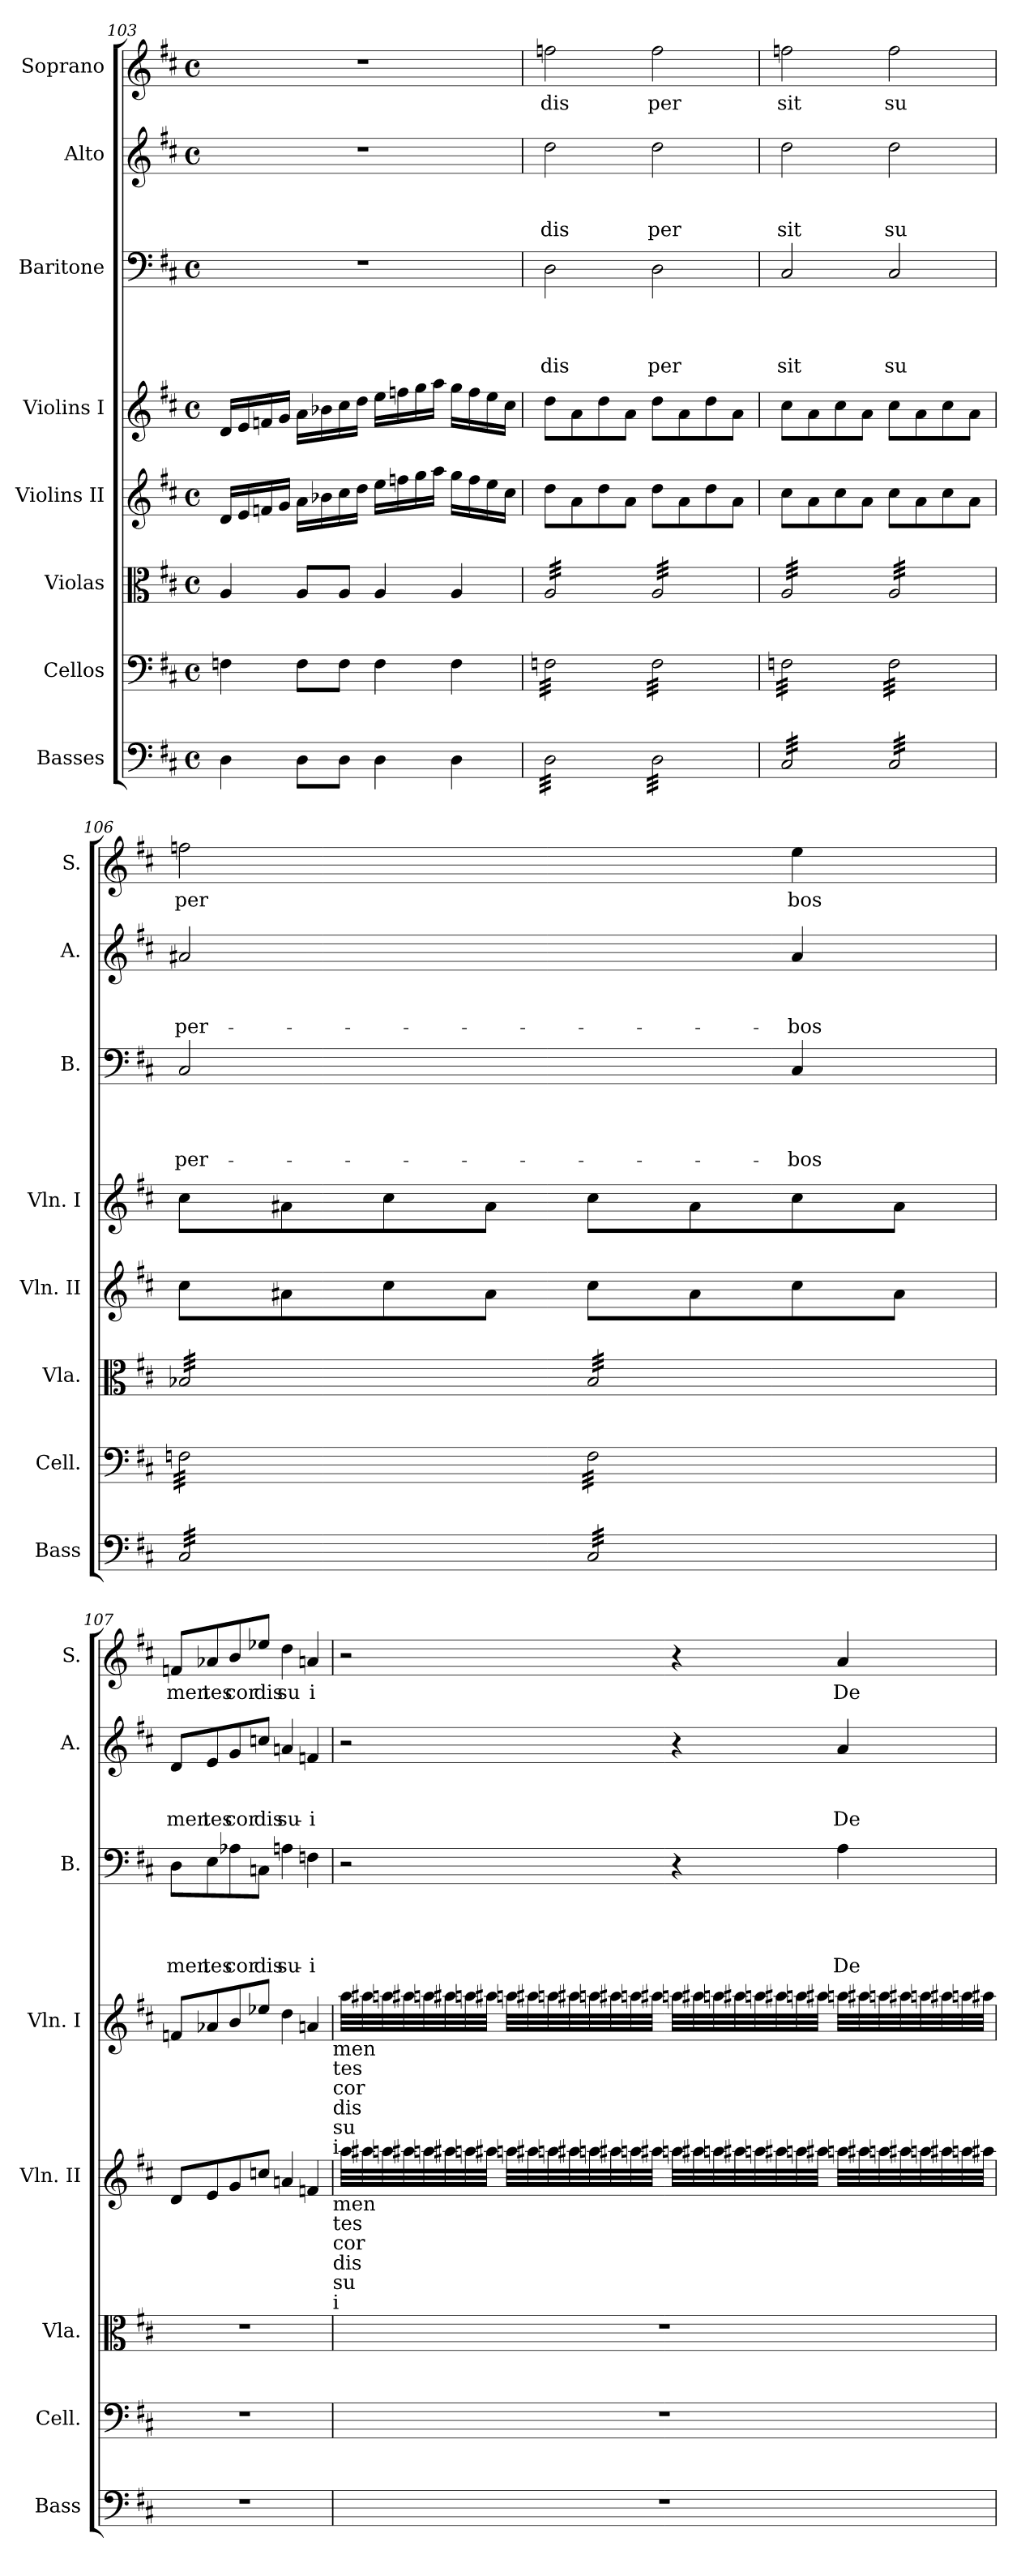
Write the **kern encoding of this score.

**kern	**kern	**kern	**kern	**kern	**kern	**text	**text	**text	**text	**kern	**text	**text	**text	**kern	**text
*part8	*part7	*part6	*part5	*part4	*part3	*part3	*part3	*part3	*part3	*part2	*part2	*part2	*part2	*part1	*part1
*staff8	*staff7	*staff6	*staff5	*staff4	*staff3	*staff3	*staff3	*staff3	*staff3	*staff2	*staff2	*staff2	*staff2	*staff1	*staff1
*I"Basses	*I"Cellos	*I"Violas	*I"Violins II	*I"Violins I	*I"Baritone	*	*	*	*	*I"Alto	*	*	*	*I"Soprano	*
*I'Bass	*I'Cell.	*I'Vla.	*I'Vln. II	*I'Vln. I	*I'B.	*	*	*	*	*I'A.	*	*	*	*I'S.	*
!!LO:LB:g=z
*clefF4	*clefF4	*clefC3	*clefG2	*clefG2	*clefF4	*	*	*	*	*clefG2	*	*	*	*clefG2	*
*ITrd7c12	*	*	*	*	*	*	*	*	*	*	*	*	*	*	*
*k[f#c#]	*k[f#c#]	*k[f#c#]	*k[f#c#]	*k[f#c#]	*k[f#c#]	*	*	*	*	*k[f#c#]	*	*	*	*k[f#c#]	*
*D:	*D:	*D:	*D:	*D:	*D:	*	*	*	*	*D:	*	*	*	*D:	*
*M4/4	*M4/4	*M4/4	*M4/4	*M4/4	*M4/4	*	*	*	*	*M4/4	*	*	*	*M4/4	*
*met(c)	*met(c)	*met(c)	*met(c)	*met(c)	*met(c)	*	*	*	*	*met(c)	*	*	*	*met(c)	*
=103	=103	=103	=103	=103	=103	=103	=103	=103	=103	=103	=103	=103	=103	=103	=103
4DD\	4Fn\	4A/	16d/LL	16d/LL	1r	.	.	.	.	1r	.	.	.	1r	.
.	.	.	16e/	16e/	.	.	.	.	.	.	.	.	.	.	.
.	.	.	16fn/	16fn/	.	.	.	.	.	.	.	.	.	.	.
.	.	.	16g/JJ	16g/JJ	.	.	.	.	.	.	.	.	.	.	.
8DD\L	8F\L	8A/L	16a\LL	16a\LL	.	.	.	.	.	.	.	.	.	.	.
.	.	.	16b-X\	16b-X\	.	.	.	.	.	.	.	.	.	.	.
8DD\J	8F\J	8A/J	16cc#\	16cc#\	.	.	.	.	.	.	.	.	.	.	.
.	.	.	16dd\JJ	16dd\JJ	.	.	.	.	.	.	.	.	.	.	.
4DD\	4F\	4A/	16ee\LL	16ee\LL	.	.	.	.	.	.	.	.	.	.	.
.	.	.	16ffn\	16ffn\	.	.	.	.	.	.	.	.	.	.	.
.	.	.	16gg\	16gg\	.	.	.	.	.	.	.	.	.	.	.
.	.	.	16aa\JJ	16aa\JJ	.	.	.	.	.	.	.	.	.	.	.
4DD\	4F\	4A/	16gg\LL	16gg\LL	.	.	.	.	.	.	.	.	.	.	.
.	.	.	16ff\	16ff\	.	.	.	.	.	.	.	.	.	.	.
.	.	.	16ee\	16ee\	.	.	.	.	.	.	.	.	.	.	.
.	.	.	16cc#\JJ	16cc#\JJ	.	.	.	.	.	.	.	.	.	.	.
=104	=104	=104	=104	=104	=104	=104	=104	=104	=104	=104	=104	=104	=104	=104	=104
!	!	!	!	!	!	!	!	!	!LO:LY:b	!	!	!	!LO:LY:b	!	!LO:LY:b
*tremolo	*	*	*	*	*	*	*	*	*	*	*	*	*	*	*
*	*tremolo	*	*	*	*	*	*	*	*	*	*	*	*	*	*
*	*	*tremolo	*	*	*	*	*	*	*	*	*	*	*	*	*
32DD\LLL	32Fn\LLL	32A/LLL	8dd\L	8dd\L	2D\	.	.	.	dis	2dd\	.	.	dis	2ffn\	dis
32DD\	32Fn\	32A/	.	.	.	.	.	.	.	.	.	.	.	.	.
32DD\	32Fn\	32A/	.	.	.	.	.	.	.	.	.	.	.	.	.
32DD\	32Fn\	32A/	.	.	.	.	.	.	.	.	.	.	.	.	.
32DD\	32Fn\	32A/	8a\	8a\	.	.	.	.	.	.	.	.	.	.	.
32DD\	32Fn\	32A/	.	.	.	.	.	.	.	.	.	.	.	.	.
32DD\	32Fn\	32A/	.	.	.	.	.	.	.	.	.	.	.	.	.
32DD\	32Fn\	32A/	.	.	.	.	.	.	.	.	.	.	.	.	.
32DD\	32Fn\	32A/	8dd\	8dd\	.	.	.	.	.	.	.	.	.	.	.
32DD\	32Fn\	32A/	.	.	.	.	.	.	.	.	.	.	.	.	.
32DD\	32Fn\	32A/	.	.	.	.	.	.	.	.	.	.	.	.	.
32DD\	32Fn\	32A/	.	.	.	.	.	.	.	.	.	.	.	.	.
32DD\	32Fn\	32A/	8a\J	8a\J	.	.	.	.	.	.	.	.	.	.	.
32DD\	32Fn\	32A/	.	.	.	.	.	.	.	.	.	.	.	.	.
32DD\	32Fn\	32A/	.	.	.	.	.	.	.	.	.	.	.	.	.
32DD\JJJ	32Fn\JJJ	32A/JJJ	.	.	.	.	.	.	.	.	.	.	.	.	.
!	!	!	!	!	!	!	!	!	!LO:LY:b	!	!	!	!LO:LY:b	!	!LO:LY:b
32DD\LLL	32F\LLL	32A/LLL	8dd\L	8dd\L	2D\	.	.	.	per	2dd\	.	.	per	2ff\	per
32DD\	32F\	32A/	.	.	.	.	.	.	.	.	.	.	.	.	.
32DD\	32F\	32A/	.	.	.	.	.	.	.	.	.	.	.	.	.
32DD\	32F\	32A/	.	.	.	.	.	.	.	.	.	.	.	.	.
32DD\	32F\	32A/	8a\	8a\	.	.	.	.	.	.	.	.	.	.	.
32DD\	32F\	32A/	.	.	.	.	.	.	.	.	.	.	.	.	.
32DD\	32F\	32A/	.	.	.	.	.	.	.	.	.	.	.	.	.
32DD\	32F\	32A/	.	.	.	.	.	.	.	.	.	.	.	.	.
32DD\	32F\	32A/	8dd\	8dd\	.	.	.	.	.	.	.	.	.	.	.
32DD\	32F\	32A/	.	.	.	.	.	.	.	.	.	.	.	.	.
32DD\	32F\	32A/	.	.	.	.	.	.	.	.	.	.	.	.	.
32DD\	32F\	32A/	.	.	.	.	.	.	.	.	.	.	.	.	.
32DD\	32F\	32A/	8a\J	8a\J	.	.	.	.	.	.	.	.	.	.	.
32DD\	32F\	32A/	.	.	.	.	.	.	.	.	.	.	.	.	.
32DD\	32F\	32A/	.	.	.	.	.	.	.	.	.	.	.	.	.
32DD\JJJ	32F\JJJ	32A/JJJ	.	.	.	.	.	.	.	.	.	.	.	.	.
=105	=105	=105	=105	=105	=105	=105	=105	=105	=105	=105	=105	=105	=105	=105	=105
!	!	!	!	!	!	!	!	!	!LO:LY:b	!	!	!	!LO:LY:b	!	!LO:LY:b
32CC#/LLL	32Fn\LLL	32A/LLL	8cc#\L	8cc#\L	2C#/	.	.	.	sit	2dd\	.	.	sit	2ffn\	sit
32CC#/	32Fn\	32A/	.	.	.	.	.	.	.	.	.	.	.	.	.
32CC#/	32Fn\	32A/	.	.	.	.	.	.	.	.	.	.	.	.	.
32CC#/	32Fn\	32A/	.	.	.	.	.	.	.	.	.	.	.	.	.
32CC#/	32Fn\	32A/	8a\	8a\	.	.	.	.	.	.	.	.	.	.	.
32CC#/	32Fn\	32A/	.	.	.	.	.	.	.	.	.	.	.	.	.
32CC#/	32Fn\	32A/	.	.	.	.	.	.	.	.	.	.	.	.	.
32CC#/	32Fn\	32A/	.	.	.	.	.	.	.	.	.	.	.	.	.
32CC#/	32Fn\	32A/	8cc#\	8cc#\	.	.	.	.	.	.	.	.	.	.	.
32CC#/	32Fn\	32A/	.	.	.	.	.	.	.	.	.	.	.	.	.
32CC#/	32Fn\	32A/	.	.	.	.	.	.	.	.	.	.	.	.	.
32CC#/	32Fn\	32A/	.	.	.	.	.	.	.	.	.	.	.	.	.
32CC#/	32Fn\	32A/	8a\J	8a\J	.	.	.	.	.	.	.	.	.	.	.
32CC#/	32Fn\	32A/	.	.	.	.	.	.	.	.	.	.	.	.	.
32CC#/	32Fn\	32A/	.	.	.	.	.	.	.	.	.	.	.	.	.
32CC#/JJJ	32Fn\JJJ	32A/JJJ	.	.	.	.	.	.	.	.	.	.	.	.	.
!	!	!	!	!	!	!	!	!	!LO:LY:b	!	!	!	!LO:LY:b	!	!LO:LY:b
32CC#/LLL	32F\LLL	32A/LLL	8cc#\L	8cc#\L	2C#/	.	.	.	su	2dd\	.	.	su	2ff\	su
32CC#/	32F\	32A/	.	.	.	.	.	.	.	.	.	.	.	.	.
32CC#/	32F\	32A/	.	.	.	.	.	.	.	.	.	.	.	.	.
32CC#/	32F\	32A/	.	.	.	.	.	.	.	.	.	.	.	.	.
32CC#/	32F\	32A/	8a\	8a\	.	.	.	.	.	.	.	.	.	.	.
32CC#/	32F\	32A/	.	.	.	.	.	.	.	.	.	.	.	.	.
32CC#/	32F\	32A/	.	.	.	.	.	.	.	.	.	.	.	.	.
32CC#/	32F\	32A/	.	.	.	.	.	.	.	.	.	.	.	.	.
32CC#/	32F\	32A/	8cc#\	8cc#\	.	.	.	.	.	.	.	.	.	.	.
32CC#/	32F\	32A/	.	.	.	.	.	.	.	.	.	.	.	.	.
32CC#/	32F\	32A/	.	.	.	.	.	.	.	.	.	.	.	.	.
32CC#/	32F\	32A/	.	.	.	.	.	.	.	.	.	.	.	.	.
32CC#/	32F\	32A/	8a\J	8a\J	.	.	.	.	.	.	.	.	.	.	.
32CC#/	32F\	32A/	.	.	.	.	.	.	.	.	.	.	.	.	.
32CC#/	32F\	32A/	.	.	.	.	.	.	.	.	.	.	.	.	.
32CC#/JJJ	32F\JJJ	32A/JJJ	.	.	.	.	.	.	.	.	.	.	.	.	.
!!LO:PB:g=z
=106	=106	=106	=106	=106	=106	=106	=106	=106	=106	=106	=106	=106	=106	=106	=106
!	!	!	!	!	!	!	!	!	!LO:LY:b	!	!	!	!LO:LY:b	!	!LO:LY:b
32CC#/LLL	32Fn\LLL	32B-X/LLL	8cc#\L	8cc#\L	2C#/	.	.	.	per-	2a#X/	.	.	per-	2ffn\	per
32CC#/	32Fn\	32B-X/	.	.	.	.	.	.	.	.	.	.	.	.	.
32CC#/	32Fn\	32B-X/	.	.	.	.	.	.	.	.	.	.	.	.	.
32CC#/	32Fn\	32B-X/	.	.	.	.	.	.	.	.	.	.	.	.	.
32CC#/	32Fn\	32B-X/	8a#X\	8a#X\	.	.	.	.	.	.	.	.	.	.	.
32CC#/	32Fn\	32B-X/	.	.	.	.	.	.	.	.	.	.	.	.	.
32CC#/	32Fn\	32B-X/	.	.	.	.	.	.	.	.	.	.	.	.	.
32CC#/	32Fn\	32B-X/	.	.	.	.	.	.	.	.	.	.	.	.	.
32CC#/	32Fn\	32B-X/	8cc#\	8cc#\	.	.	.	.	.	.	.	.	.	.	.
32CC#/	32Fn\	32B-X/	.	.	.	.	.	.	.	.	.	.	.	.	.
32CC#/	32Fn\	32B-X/	.	.	.	.	.	.	.	.	.	.	.	.	.
32CC#/	32Fn\	32B-X/	.	.	.	.	.	.	.	.	.	.	.	.	.
32CC#/	32Fn\	32B-X/	8a#\J	8a#\J	.	.	.	.	.	.	.	.	.	.	.
32CC#/	32Fn\	32B-X/	.	.	.	.	.	.	.	.	.	.	.	.	.
32CC#/	32Fn\	32B-X/	.	.	.	.	.	.	.	.	.	.	.	.	.
32CC#/JJJ	32Fn\JJJ	32B-X/JJJ	.	.	.	.	.	.	.	.	.	.	.	.	.
32CC#/LLL	32F\LLL	32B-/LLL	8cc#\L	8cc#\L	4ryy	.	.	.	.	4ryy	.	.	.	4ryy	.
32CC#/	32F\	32B-/	.	.	.	.	.	.	.	.	.	.	.	.	.
32CC#/	32F\	32B-/	.	.	.	.	.	.	.	.	.	.	.	.	.
32CC#/	32F\	32B-/	.	.	.	.	.	.	.	.	.	.	.	.	.
32CC#/	32F\	32B-/	8a#\	8a#\	.	.	.	.	.	.	.	.	.	.	.
32CC#/	32F\	32B-/	.	.	.	.	.	.	.	.	.	.	.	.	.
32CC#/	32F\	32B-/	.	.	.	.	.	.	.	.	.	.	.	.	.
32CC#/	32F\	32B-/	.	.	.	.	.	.	.	.	.	.	.	.	.
!	!	!	!	!	!	!	!	!	!LO:LY:b	!	!	!	!LO:LY:b	!	!LO:LY:b
32CC#/	32F\	32B-/	8cc#\	8cc#\	4C#/	.	.	.	-bos	4a#/	.	.	-bos	4ee\	bos
32CC#/	32F\	32B-/	.	.	.	.	.	.	.	.	.	.	.	.	.
32CC#/	32F\	32B-/	.	.	.	.	.	.	.	.	.	.	.	.	.
32CC#/	32F\	32B-/	.	.	.	.	.	.	.	.	.	.	.	.	.
32CC#/	32F\	32B-/	8a#\J	8a#\J	.	.	.	.	.	.	.	.	.	.	.
32CC#/	32F\	32B-/	.	.	.	.	.	.	.	.	.	.	.	.	.
32CC#/	32F\	32B-/	.	.	.	.	.	.	.	.	.	.	.	.	.
32CC#/JJJ	32F\JJJ	32B-/JJJ	.	.	.	.	.	.	.	.	.	.	.	.	.
*	*	*Xtremolo	*	*	*	*	*	*	*	*	*	*	*	*	*
*	*Xtremolo	*	*	*	*	*	*	*	*	*	*	*	*	*	*
*Xtremolo	*	*	*	*	*	*	*	*	*	*	*	*	*	*	*
=107	=107	=107	=107	=107	=107	=107	=107	=107	=107	=107	=107	=107	=107	=107	=107
!	!	!	!	!	!	!	!	!	!LO:LY:b	!	!	!	!LO:LY:b	!	!LO:LY:b
1r	1r	1r	8d/L	8fn/L	8D\L	.	.	.	men-	8d/L	.	.	men-	8fn/L	men
!	!	!	!	!	!	!	!	!	!LO:LY:b	!	!	!	!LO:LY:b	!	!LO:LY:b
.	.	.	8e/	8a-X/	8E\	.	.	.	-tes	8e/	.	.	-tes	8a-X/	tes
!	!	!	!	!	!	!	!	!	!LO:LY:b	!	!	!	!LO:LY:b	!	!LO:LY:b
.	.	.	8g/	8b/	8A-X\	.	.	.	cor-	8g/	.	.	cor-	8b/	cor
!	!	!	!	!	!	!	!	!	!LO:LY:b	!	!	!	!LO:LY:b	!	!LO:LY:b
.	.	.	8ccn/J	8ee-X/J	8Cn\J	.	.	.	-dis	8ccn/J	.	.	-dis	8ee-X/J	dis
!	!	!	!	!	!	!	!	!	!LO:LY:b	!	!	!	!LO:LY:b	!	!LO:LY:b
.	.	.	4an/	4dd\	4An\	.	.	.	su-	4an/	.	.	su-	4dd\	su
!	!	!	!	!	!	!	!	!	!LO:LY:b:rj	!	!	!	!LO:LY:b:rj	!	!LO:LY:b:rj
.	.	.	4fn/	4an/	4Fn\	.	.	.	-i	4fn/	.	.	-i	4an/	i
!	!	!	!	!LO:TX:b:t=men	!	!	!	!	!	!	!	!	!	!	!
!	!	!	!	!LO:TX:b:t=tes	!	!	!	!	!	!	!	!	!	!	!
!	!	!	!	!LO:TX:b:t=cor	!	!	!	!	!	!	!	!	!	!	!
!	!	!	!	!LO:TX:b:t=dis	!	!	!	!	!	!	!	!	!	!	!
!	!	!	!	!LO:TX:b:t=su	!	!	!	!	!	!	!	!	!	!	!
!	!	!	!	!LO:TX:b:t=i	!	!	!	!	!	!	!	!	!	!	!
!	!	!	!LO:TX:b:t=men	!	!	!	!	!	!	!	!	!	!	!	!
!	!	!	!LO:TX:b:t=tes	!	!	!	!	!	!	!	!	!	!	!	!
!	!	!	!LO:TX:b:t=cor	!	!	!	!	!	!	!	!	!	!	!	!
!	!	!	!LO:TX:b:t=dis	!	!	!	!	!	!	!	!	!	!	!	!
!	!	!	!LO:TX:b:t=su	!	!	!	!	!	!	!	!	!	!	!	!
!	!	!	!LO:TX:b:t=i	!	!	!	!	!	!	!	!	!	!	!	!
!!LO:LB:g=z
=108	=108	=108	=108	=108	=108	=108	=108	=108	=108	=108	=108	=108	=108	=108	=108
1r	1r	1r	32aa\LLL	32aa\LLL	2r	.	.	.	.	2r	.	.	.	2r	.
.	.	.	32aa#X\	32aa#X\	.	.	.	.	.	.	.	.	.	.	.
.	.	.	32aan\	32aan\	.	.	.	.	.	.	.	.	.	.	.
.	.	.	32aa#X\	32aa#X\	.	.	.	.	.	.	.	.	.	.	.
.	.	.	32aan\	32aan\	.	.	.	.	.	.	.	.	.	.	.
.	.	.	32aa#X\	32aa#X\	.	.	.	.	.	.	.	.	.	.	.
.	.	.	32aan\	32aan\	.	.	.	.	.	.	.	.	.	.	.
.	.	.	32aa#X\JJJ	32aa#X\JJJ	.	.	.	.	.	.	.	.	.	.	.
.	.	.	32aan\LLL	32aan\LLL	.	.	.	.	.	.	.	.	.	.	.
.	.	.	32aa#X\	32aa#X\	.	.	.	.	.	.	.	.	.	.	.
.	.	.	32aan\	32aan\	.	.	.	.	.	.	.	.	.	.	.
.	.	.	32aa#X\	32aa#X\	.	.	.	.	.	.	.	.	.	.	.
.	.	.	32aan\	32aan\	.	.	.	.	.	.	.	.	.	.	.
.	.	.	32aa#X\	32aa#X\	.	.	.	.	.	.	.	.	.	.	.
.	.	.	32aan\	32aan\	.	.	.	.	.	.	.	.	.	.	.
.	.	.	32aa#X\JJJ	32aa#X\JJJ	.	.	.	.	.	.	.	.	.	.	.
.	.	.	32aan\LLL	32aan\LLL	4r	.	.	.	.	4r	.	.	.	4r	.
.	.	.	32aa#X\	32aa#X\	.	.	.	.	.	.	.	.	.	.	.
.	.	.	32aan\	32aan\	.	.	.	.	.	.	.	.	.	.	.
.	.	.	32aa#X\	32aa#X\	.	.	.	.	.	.	.	.	.	.	.
.	.	.	32aan\	32aan\	.	.	.	.	.	.	.	.	.	.	.
.	.	.	32aa#X\	32aa#X\	.	.	.	.	.	.	.	.	.	.	.
.	.	.	32aan\	32aan\	.	.	.	.	.	.	.	.	.	.	.
.	.	.	32aa#X\JJJ	32aa#X\JJJ	.	.	.	.	.	.	.	.	.	.	.
!	!	!	!	!	!	!	!	!	!LO:LY:b	!	!	!	!LO:LY:b	!	!LO:LY:b
.	.	.	32aan\LLL	32aan\LLL	4A\	.	.	.	De-	4a/	.	.	De-	4a/	De
.	.	.	32aa#X\	32aa#X\	.	.	.	.	.	.	.	.	.	.	.
.	.	.	32aan\	32aan\	.	.	.	.	.	.	.	.	.	.	.
.	.	.	32aa#X\	32aa#X\	.	.	.	.	.	.	.	.	.	.	.
.	.	.	32aan\	32aan\	.	.	.	.	.	.	.	.	.	.	.
.	.	.	32aa#X\	32aa#X\	.	.	.	.	.	.	.	.	.	.	.
.	.	.	32aan\	32aan\	.	.	.	.	.	.	.	.	.	.	.
.	.	.	32aa#X\JJJ	32aa#X\JJJ	.	.	.	.	.	.	.	.	.	.	.
=	=	=	=	=	=	=	=	=	=	=	=	=	=	=	=
*-	*-	*-	*-	*-	*-	*-	*-	*-	*-	*-	*-	*-	*-	*-	*-
